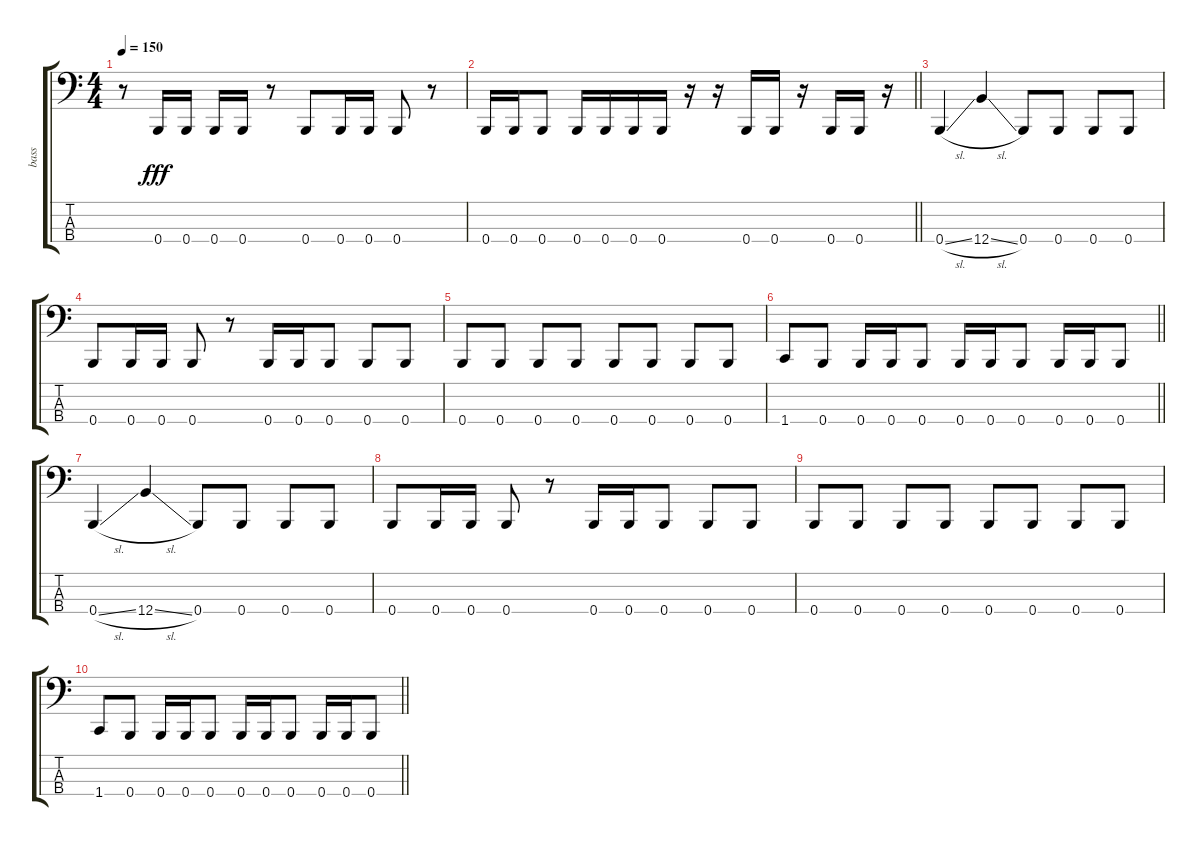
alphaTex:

\track ("bass" "bass") {instrument electricbasspick}
\staff {score tabs}
\tuning (E2 B1 Gb1 B0) {hide}
\ts (4 4)
\tempo 150
\clef f4
\ks c
r.8{dy fff} 0.4.16 0.4.16 0.4.16 0.4.16 r.8 0.4.8 0.4.16 0.4.16 0.4.8 r.8 |
\barLineRight lightlight
0.4.16 0.4.16 0.4.8 0.4.16 0.4.16 0.4.16 0.4.16 r.16 r.16 0.4.16 0.4.16 r.16 0.4.16 0.4.16 r.16 |
\section ("" "")
0.4{sl}.4 12.4{sl}.4 0.4.8 0.4.8 0.4.8 0.4.8 |
0.4.8 0.4.16 0.4.16 0.4.8 r.8 0.4.16 0.4.16 0.4.8 0.4.8 0.4.8 |
0.4.8 0.4.8 0.4.8 0.4.8 0.4.8 0.4.8 0.4.8 0.4.8 |
\barLineRight lightlight
1.4.8 0.4.8 0.4.16 0.4.16 0.4.8 0.4.16 0.4.16 0.4.8 0.4.16 0.4.16 0.4.8 |
0.4{sl}.4 12.4{sl}.4 0.4.8 0.4.8 0.4.8 0.4.8 |
0.4.8 0.4.16 0.4.16 0.4.8 r.8 0.4.16 0.4.16 0.4.8 0.4.8 0.4.8 |
0.4.8 0.4.8 0.4.8 0.4.8 0.4.8 0.4.8 0.4.8 0.4.8 |
\barLineRight lightlight
1.4.8 0.4.8 0.4.16 0.4.16 0.4.8 0.4.16 0.4.16 0.4.8 0.4.16 0.4.16 0.4.8
